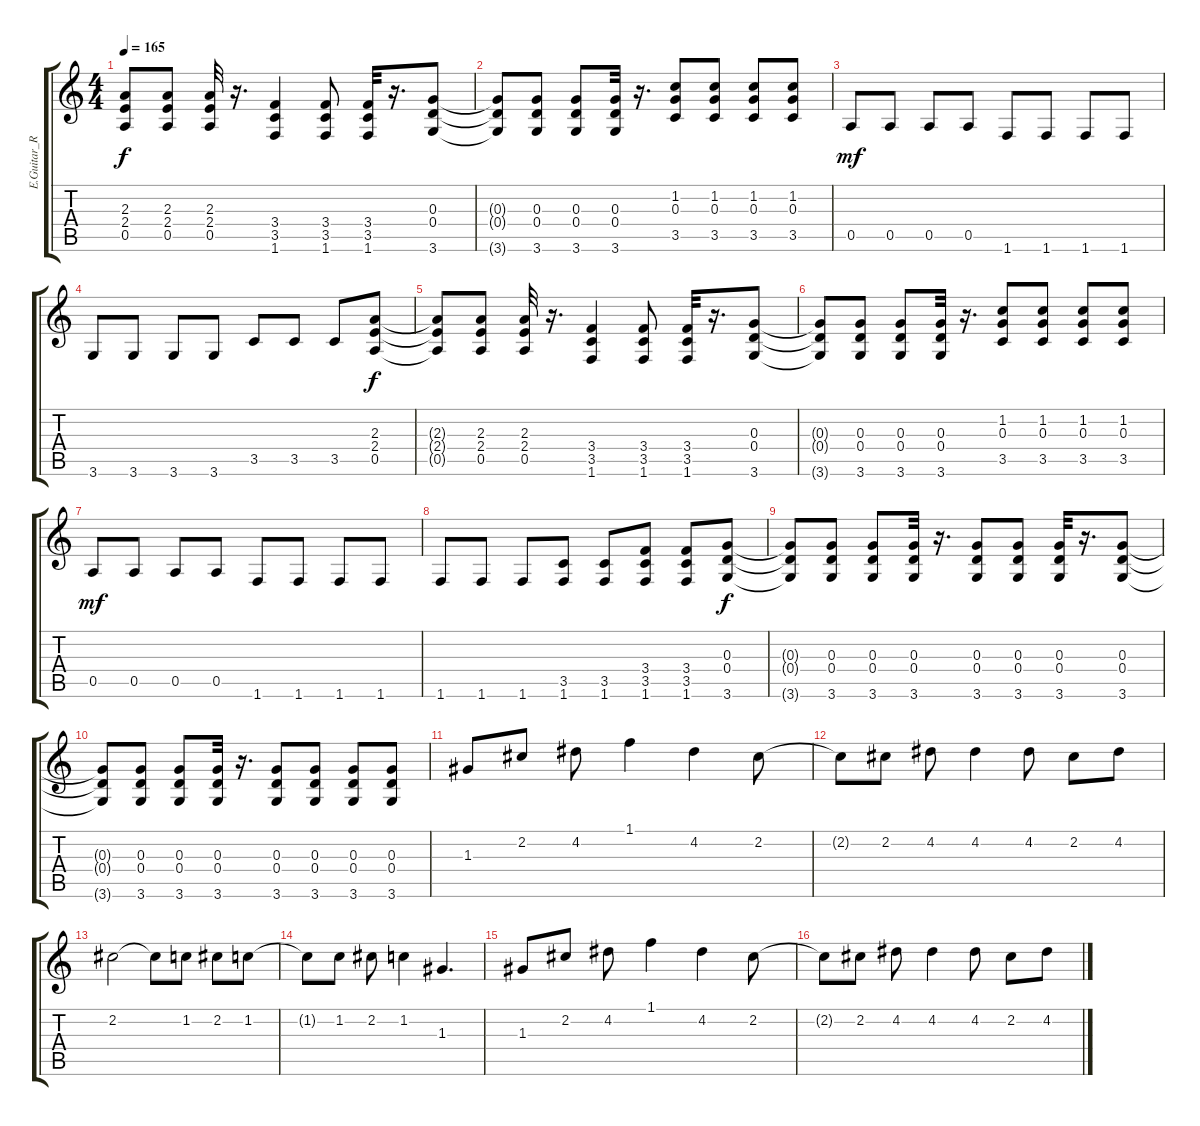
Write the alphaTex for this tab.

\track ("E.Guitar_R" "E.Guitar_R") {instrument distortionguitar}
\staff {score tabs}
\tuning (E4 B3 G3 D3 A2 E2) {hide}
\ts (4 4)
\tempo 165
\clef g2
\ks c
(2.3{t} 2.4{t} 0.5{t}).8{dy f} (2.3 2.4 0.5).8 (2.3 2.4 0.5).32 r.16{d} (3.4 3.5 1.6).4 (3.4 3.5 1.6).8 (3.4 3.5 1.6).32 r.16{d} (0.3 0.4 3.6).8 |
(0.3{t} 0.4{t} 3.6{t}).8 (0.3 0.4 3.6).8 (0.3 0.4 3.6).8 (0.3 0.4 3.6).32 r.16{d} (1.2 0.3 3.5).8 (1.2 0.3 3.5).8 (1.2 0.3 3.5).8 (1.2 0.3 3.5).8 |
0.5.8{dy mf} 0.5.8 0.5.8 0.5.8 1.6.8 1.6.8 1.6.8 1.6.8 |
3.6.8 3.6.8 3.6.8 3.6.8 3.5.8 3.5.8 3.5.8 (2.3 2.4 0.5).8{dy f} |
(2.3{t} 2.4{t} 0.5{t}).8 (2.3 2.4 0.5).8 (2.3 2.4 0.5).32 r.16{d} (3.4 3.5 1.6).4 (3.4 3.5 1.6).8 (3.4 3.5 1.6).32 r.16{d} (0.3 0.4 3.6).8 |
(0.3{t} 0.4{t} 3.6{t}).8 (0.3 0.4 3.6).8 (0.3 0.4 3.6).8 (0.3 0.4 3.6).32 r.16{d} (1.2 0.3 3.5).8 (1.2 0.3 3.5).8 (1.2 0.3 3.5).8 (1.2 0.3 3.5).8 |
0.5.8{dy mf} 0.5.8 0.5.8 0.5.8 1.6.8 1.6.8 1.6.8 1.6.8 |
1.6.8 1.6.8 1.6.8 (3.5 1.6).8 (3.5 1.6).8 (3.4 3.5 1.6).8 (3.4 3.5 1.6).8 (0.3 0.4 3.6).8{dy f} |
(0.3{t} 0.4{t} 3.6{t}).8 (0.3 0.4 3.6).8 (0.3 0.4 3.6).8 (0.3 0.4 3.6).32 r.16{d} (0.3 0.4 3.6).8 (0.3 0.4 3.6).8 (0.3 0.4 3.6).32 r.16{d} (0.3 0.4 3.6).8 |
(0.3{t} 0.4{t} 3.6{t}).8 (0.3 0.4 3.6).8 (0.3 0.4 3.6).8 (0.3 0.4 3.6).32 r.16{d} (0.3 0.4 3.6).8 (0.3 0.4 3.6).8 (0.3 0.4 3.6).8 (0.3 0.4 3.6).8 |
1.3.8 2.2.8 4.2.8 1.1.4 4.2.4 2.2.8 |
2.2{t}.8 2.2.8 4.2.8 4.2.4 4.2.8 2.2.8 4.2.8 |
2.2.2 2.2{t}.8 1.2.8 2.2.8 1.2.8 |
1.2{t}.8 1.2.8 2.2.8 1.2.4 1.3.4{d} |
1.3.8 2.2.8 4.2.8 1.1.4 4.2.4 2.2.8 |
2.2{t}.8 2.2.8 4.2.8 4.2.4 4.2.8 2.2.8 4.2.8
